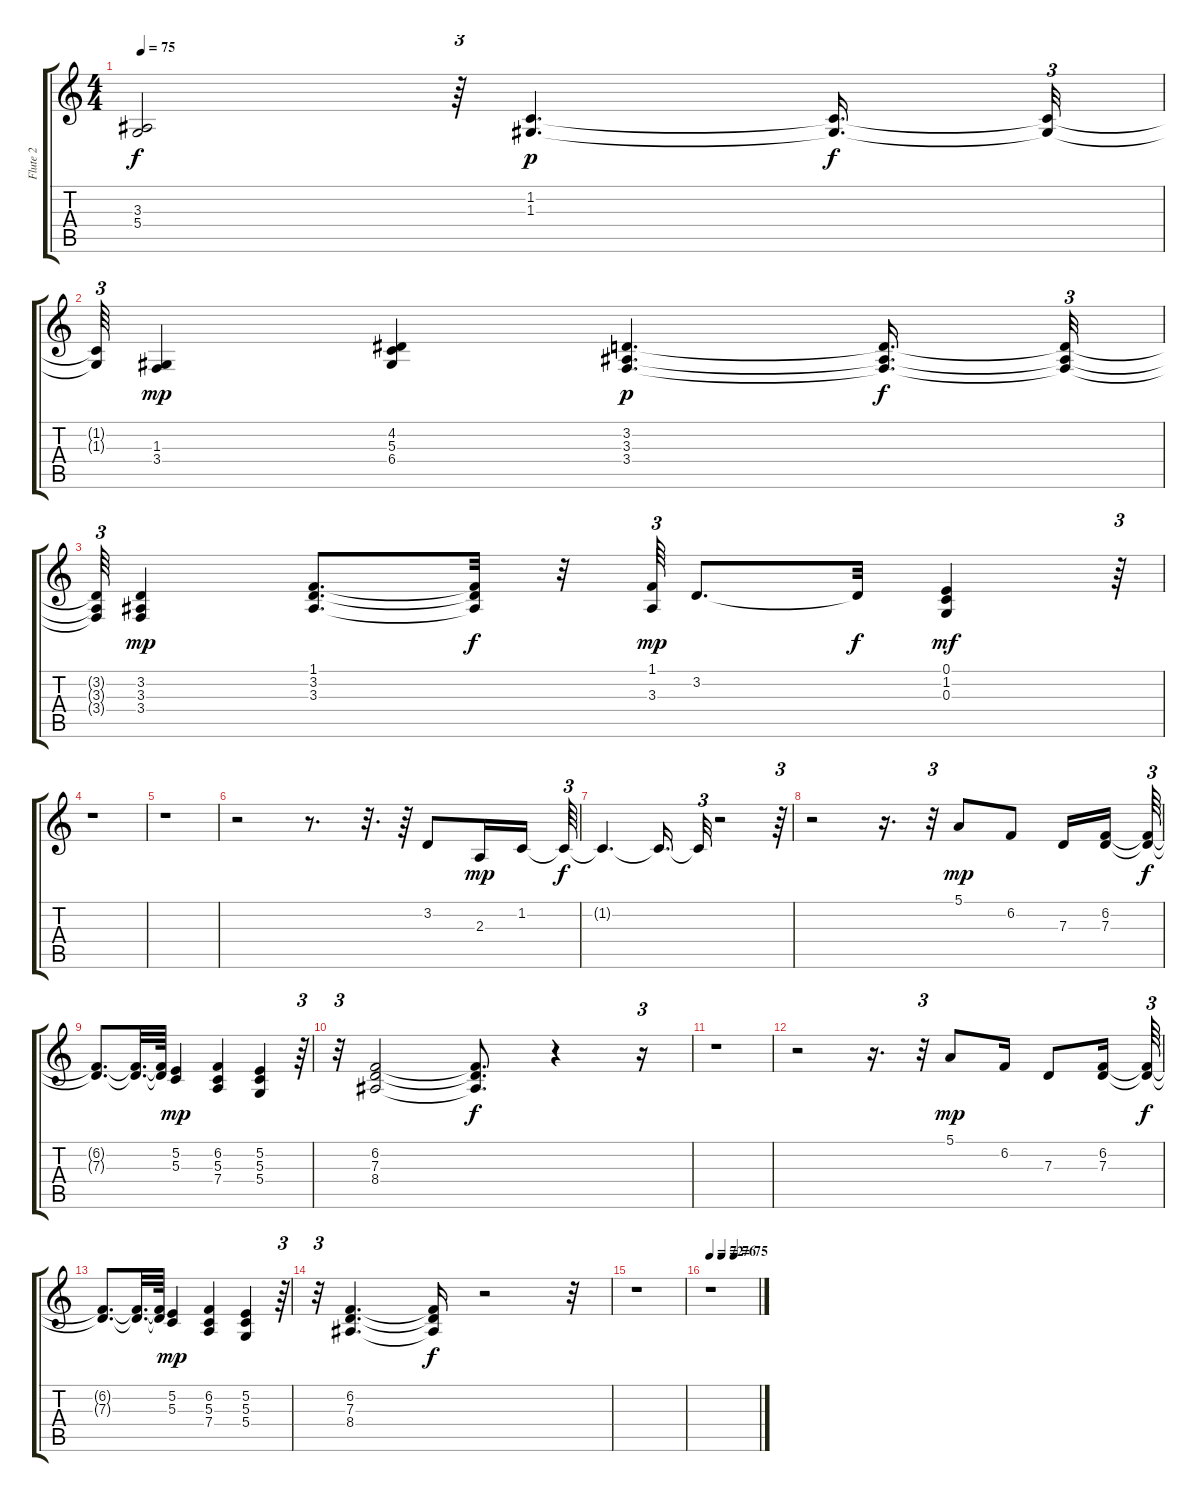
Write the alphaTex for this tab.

\track ("Flute 2" "Flute 2") {instrument flute}
\staff {score tabs}
\tuning (E4 B3 G3 D3 A2 E2) {hide}
\ts (4 4)
\tempo 75
\clef g2
\ks c
(3.3{t} 5.4{t}).2{dy f} r.64{tu (3 2)} (1.2 1.3).4{d dy p} (1.2{t} 1.3{t}).16{d dy f} (1.2{t} 1.3{t}).32{tu (3 2)} |
(1.2{t} 1.3{t}).64{tu (3 2)} (1.3 3.4).4{dy mp} (4.2 5.3 6.4).4 (3.2 3.3 3.4).4{d dy p} (3.2{t} 3.3{t} 3.4{t}).16{d dy f} (3.2{t} 3.3{t} 3.4{t}).32{tu (3 2)} |
(3.2{t} 3.3{t} 3.4{t}).64{tu (3 2)} (3.2 3.3 3.4).4{dy mp} (1.1 3.2 3.3).8{d} (1.1{t} 3.2{t} 3.3{t}).32{dy f} r.32 (1.1 3.3).64{tu (3 2) dy mp} 3.2.8{d} 3.2{t}.32{dy f} (0.1 1.2 0.3).4{dy mf} r.64{tu (3 2)} |
r.1 |
r.1 |
r.2 r.8{d} r.32{d} r.64 3.2.8 2.3.16{dy mp} 1.2.16 1.2{t}.64{tu (3 2) dy f} |
1.2{t}.4{d} 1.2{t}.16{d} 1.2{t}.32{tu (3 2)} r.2 r.64{tu (3 2)} |
r.2 r.16{d} r.32{tu (3 2)} 5.1.8{dy mp} 6.2.8 7.3.16 (6.2 7.3).16{beam splitsecondary} (6.2{t} 7.3{t}).64{tu (3 2) dy f} |
(6.2{t} 7.3{t}).8{d} (6.2{t} 7.3{t}).32{d} (6.2{t} 7.3{t}).64 (5.2 5.3).4{dy mp} (6.2 5.3 7.4).4 (5.2 5.3 5.4).4 r.64{tu (3 2)} |
r.32{tu (3 2)} (6.2 7.3 8.4).2 (6.2{t} 7.3{t} 8.4{t}).8{d dy f} r.4 r.16{tu (3 2)} |
r.1 |
r.2 r.16{d} r.32{tu (3 2)} 5.1.8{dy mp} 6.2.16 7.3.8 (6.2 7.3).16 (6.2{t} 7.3{t}).64{tu (3 2) dy f} |
(6.2{t} 7.3{t}).8{d} (6.2{t} 7.3{t}).32{d} (6.2{t} 7.3{t}).64 (5.2 5.3).4{dy mp} (6.2 5.3 7.4).4 (5.2 5.3 5.4).4 r.64{tu (3 2)} |
r.32{tu (3 2)} (6.2 7.3 8.4).4{d} (6.2{t} 7.3{t} 8.4{t}).16{dy f} r.2 r.32 |
r.1 |
\tempo 72
\tempo (76 0.25)
\tempo (75 0.5)
r.1
